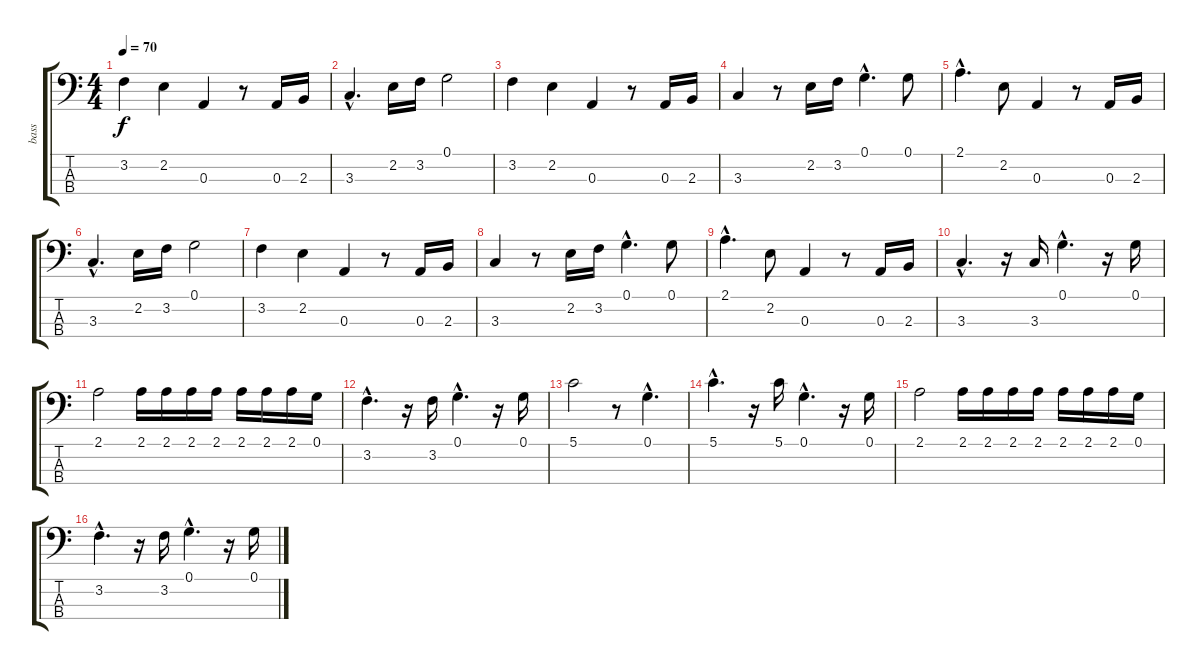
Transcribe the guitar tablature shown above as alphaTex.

\track ("bass           " "bass      ") {instrument fretlessbass}
\staff {score tabs}
\tuning (G2 D2 A1 E1) {hide}
\ts (4 4)
\tempo 70
\clef f4
\ks c
3.2.4{dy f} 2.2.4 0.3.4 r.8 0.3.16 2.3.16 |
3.3{hac}.4{d} 2.2.16 3.2.16 0.1.2 |
3.2.4 2.2.4 0.3.4 r.8 0.3.16 2.3.16 |
3.3.4 r.8 2.2.16 3.2.16 0.1{hac}.4{d} 0.1.8 |
2.1{hac}.4{d} 2.2.8 0.3.4 r.8 0.3.16 2.3.16 |
3.3{hac}.4{d} 2.2.16 3.2.16 0.1.2 |
3.2.4 2.2.4 0.3.4 r.8 0.3.16 2.3.16 |
3.3.4 r.8 2.2.16 3.2.16 0.1{hac}.4{d} 0.1.8 |
2.1{hac}.4{d} 2.2.8 0.3.4 r.8 0.3.16 2.3.16 |
3.3{hac}.4{d volume 14} r.16 3.3.16 0.1{hac}.4{d} r.16 0.1.16 |
2.1.2 2.1.16 2.1.16 2.1.16 2.1.16 2.1.16 2.1.16 2.1.16 0.1.16 |
3.2{hac}.4{d} r.16 3.2.16 0.1{hac}.4{d} r.16 0.1.16 |
5.1.2 r.8 0.1{hac}.4{d} |
5.1{hac}.4{d} r.16 5.1.16 0.1{hac}.4{d} r.16 0.1.16 |
2.1.2 2.1.16 2.1.16 2.1.16 2.1.16 2.1.16 2.1.16 2.1.16 0.1.16 |
3.2{hac}.4{d} r.16 3.2.16 0.1{hac}.4{d} r.16 0.1.16
